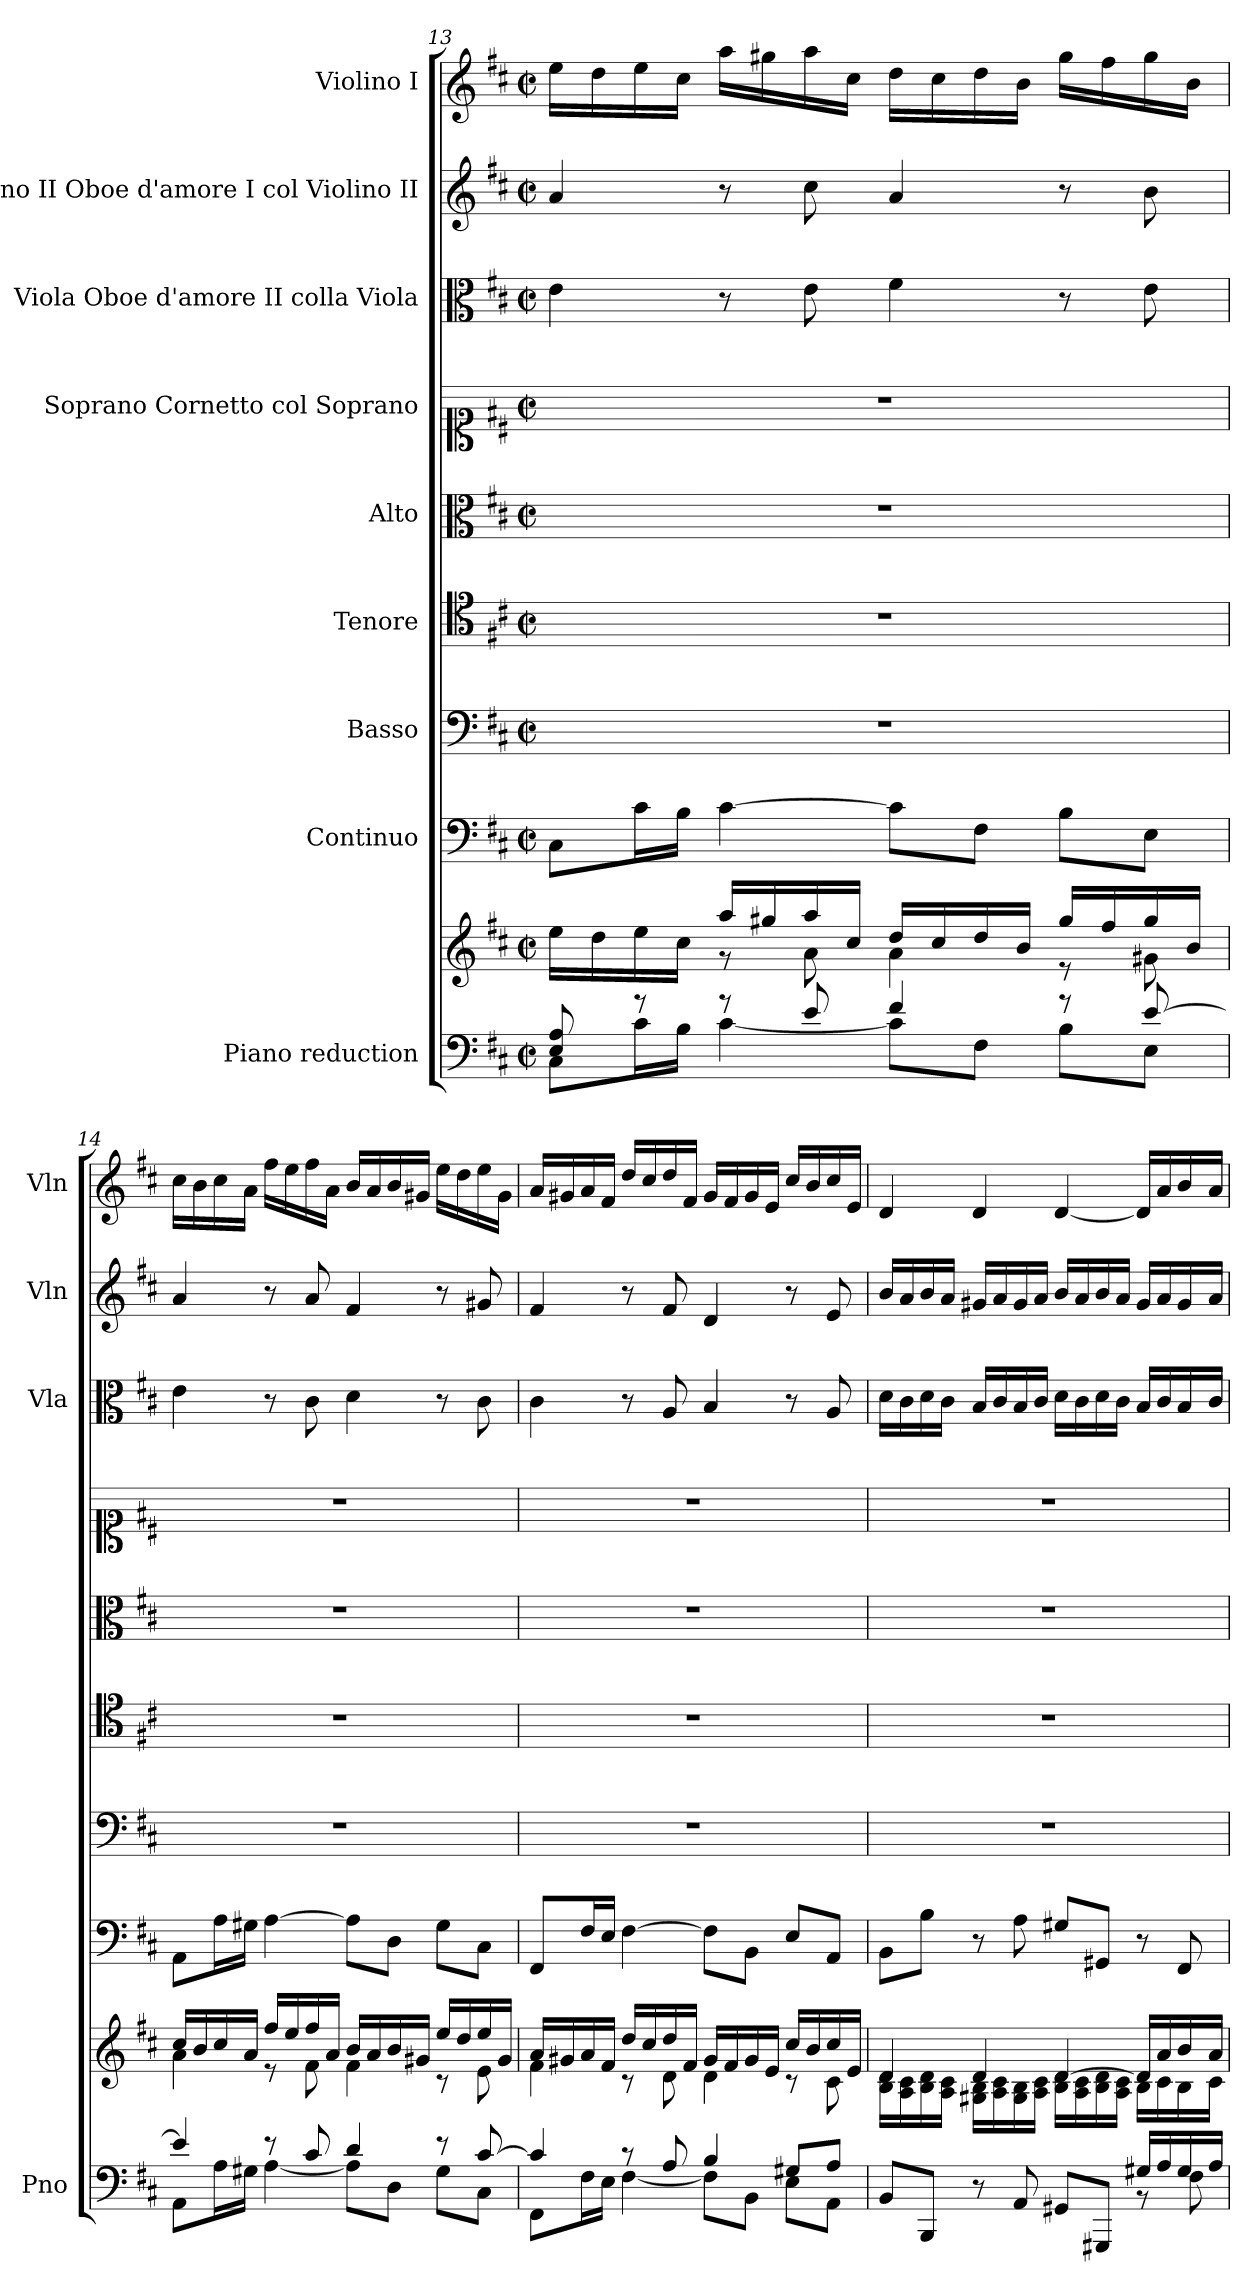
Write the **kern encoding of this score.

**kern	**kern	**kern	**kern	**kern	**kern	**kern	**kern	**kern	**kern
*part9	*part9	*part8	*part7	*part6	*part5	*part4	*part3	*part2	*part1
*staff10	*staff9	*staff8	*staff7	*staff6	*staff5	*staff4	*staff3	*staff2	*staff1
*I"Piano reduction	*	*I"Continuo	*I"Basso	*I"Tenore	*I"Alto	*I"Soprano Cornetto col Soprano	*I"Viola Oboe d'amore II colla Viola	*I"Violino II Oboe d'amore I col Violino II	*I"Violino I
*I'Pno	*	*	*	*	*	*	*I'Vla	*I'Vln	*I'Vln
!!LO:PB:g=z
*clefF4	*clefG2	*clefF4	*clefF4	*clefC4	*clefC3	*clefC1	*clefC3	*clefG2	*clefG2
*k[f#c#]	*k[f#c#]	*k[f#c#]	*k[f#c#]	*k[f#c#]	*k[f#c#]	*k[f#c#]	*k[f#c#]	*k[f#c#]	*k[f#c#]
*M2/2	*M2/2	*M2/2	*M2/2	*M2/2	*M2/2	*M2/2	*M2/2	*M2/2	*M2/2
*met(c|)	*met(c|)	*met(c|)	*met(c|)	*met(c|)	*met(c|)	*met(c|)	*met(c|)	*met(c|)	*met(c|)
=13	=13	=13	=13	=13	=13	=13	=13	=13	=13
*^	*^	*	*	*	*	*	*	*	*
8E/ 8A/	8C#\L	16ee\LL	4ryy	8C#\L	1r	1r	1r	1r	4e\	4a/	16ee\LL
.	.	16dd\	.	.	.	.	.	.	.	.	16dd\
8r	16c#\L	16ee\	.	16c#\L	.	.	.	.	.	.	16ee\
.	16B\JJ	16cc#\JJ	.	16B\JJ	.	.	.	.	.	.	16cc#\JJ
8r	[4c#\	16aa/LL	8r	[4c#\	.	.	.	.	8r	8r	16aa\LL
.	.	16gg#X/	.	.	.	.	.	.	.	.	16gg#X\
8e/	.	16aa/	8a\	.	.	.	.	.	8e\	8cc#\	16aa\
.	.	16cc#/JJ	.	.	.	.	.	.	.	.	16cc#\JJ
4f#/	8c#\L]	16dd/LL	4a\	8c#\L]	.	.	.	.	4f#\	4a/	16dd\LL
.	.	16cc#/	.	.	.	.	.	.	.	.	16cc#\
.	8F#\J	16dd/	.	8F#\J	.	.	.	.	.	.	16dd\
.	.	16b/JJ	.	.	.	.	.	.	.	.	16b\JJ
8r	8B\L	16gg#/LL	8r	8B\L	.	.	.	.	8r	8r	16gg#\LL
.	.	16ff#/	.	.	.	.	.	.	.	.	16ff#\
[8e/	8E\J	16gg#/	8g#X\	8E\J	.	.	.	.	8e\	8b\	16gg#\
.	.	16b/JJ	.	.	.	.	.	.	.	.	16b\JJ
=14	=14	=14	=14	=14	=14	=14	=14	=14	=14	=14	=14
4e/]	8AA\L	16cc#/LL	4a\	8AA\L	1r	1r	1r	1r	4e\	4a/	16cc#\LL
.	.	16b/	.	.	.	.	.	.	.	.	16b\
.	16A\L	16cc#/	.	16A\L	.	.	.	.	.	.	16cc#\
.	16G#X\JJ	16a/JJ	.	16G#X\JJ	.	.	.	.	.	.	16a\JJ
8r	[4A\	16ff#/LL	8r	[4A\	.	.	.	.	8r	8r	16ff#\LL
.	.	16ee/	.	.	.	.	.	.	.	.	16ee\
8c#/	.	16ff#/	8f#\	.	.	.	.	.	8c#\	8a/	16ff#\
.	.	16a/JJ	.	.	.	.	.	.	.	.	16a\JJ
4d/	8A\L]	16b/LL	4f#\	8A\L]	.	.	.	.	4d\	4f#/	16b/LL
.	.	16a/	.	.	.	.	.	.	.	.	16a/
.	8D\J	16b/	.	8D\J	.	.	.	.	.	.	16b/
.	.	16g#X/JJ	.	.	.	.	.	.	.	.	16g#X/JJ
8r	8G#\L	16ee/LL	8r	8G#\L	.	.	.	.	8r	8r	16ee\LL
.	.	16dd/	.	.	.	.	.	.	.	.	16dd\
[8c#/	8C#\J	16ee/	8e\	8C#\J	.	.	.	.	8c#\	8g#X/	16ee\
.	.	16g#/JJ	.	.	.	.	.	.	.	.	16g#\JJ
=15	=15	=15	=15	=15	=15	=15	=15	=15	=15	=15	=15
4c#/]	8FF#\L	16a/LL	4f#\	8FF#/L	1r	1r	1r	1r	4c#\	4f#/	16a/LL
.	.	16g#X/	.	.	.	.	.	.	.	.	16g#X/
.	16F#\L	16a/	.	16F#/L	.	.	.	.	.	.	16a/
.	16E\JJ	16f#/JJ	.	16E/JJ	.	.	.	.	.	.	16f#/JJ
8r	[4F#\	16dd/LL	8r	[4F#\	.	.	.	.	8r	8r	16dd/LL
.	.	16cc#/	.	.	.	.	.	.	.	.	16cc#/
8A/	.	16dd/	8d\	.	.	.	.	.	8A/	8f#/	16dd/
.	.	16f#/JJ	.	.	.	.	.	.	.	.	16f#/JJ
4B/	8F#\L]	16g#/LL	4d\	8F#\L]	.	.	.	.	4B/	4d/	16g#/LL
.	.	16f#/	.	.	.	.	.	.	.	.	16f#/
.	8BB\J	16g#/	.	8BB\J	.	.	.	.	.	.	16g#/
.	.	16e/JJ	.	.	.	.	.	.	.	.	16e/JJ
8G#X/L	8E\L	16cc#/LL	8r	8E/L	.	.	.	.	8r	8r	16cc#/LL
.	.	16b/	.	.	.	.	.	.	.	.	16b/
8A/J	8AA\J	16cc#/	8c#\	8AA/J	.	.	.	.	8A/	8e/	16cc#/
.	.	16e/JJ	.	.	.	.	.	.	.	.	16e/JJ
=16	=16	=16	=16	=16	=16	=16	=16	=16	=16	=16	=16
8BB/L	2.ryy	4d/	16B\ 16d\LL	8BB\L	1r	1r	1r	1r	16d\LL	16b/LL	4d/
.	.	.	16A\ 16c#\	.	.	.	.	.	16c#\	16a/	.
8BBB/J	.	.	16B\ 16d\	8B\J	.	.	.	.	16d\	16b/	.
.	.	.	16A\ 16c#\JJ	.	.	.	.	.	16c#\JJ	16a/JJ	.
8r	.	4d/	16G#X\ 16B\LL	8r	.	.	.	.	16B/LL	16g#X/LL	4d/
.	.	.	16A\ 16c#\	.	.	.	.	.	16c#/	16a/	.
8AA/	.	.	16G#\ 16B\	8A\	.	.	.	.	16B/	16g#/	.
.	.	.	16A\ 16c#\JJ	.	.	.	.	.	16c#/JJ	16a/JJ	.
8GG#X/L	.	[4d/	16B\ 16d\LL	8G#X/L	.	.	.	.	16d\LL	16b/LL	[4d/
.	.	.	16A\ 16c#\	.	.	.	.	.	16c#\	16a/	.
8GGG#X/J	.	.	16B\ 16d\	8GG#X/J	.	.	.	.	16d\	16b/	.
.	.	.	16A\ 16c#\JJ	.	.	.	.	.	16c#\JJ	16a/JJ	.
16G#X/LL	8r	16d/LL]	16B\LL	8r	.	.	.	.	16B/LL	16g#/LL	16d/LL]
16A/	.	16a/	16c#\	.	.	.	.	.	16c#/	16a/	16a/
16G#/	8F#\	16b/	16B\	8FF#/	.	.	.	.	16B/	16g#/	16b/
16A/JJ	.	16a/JJ	16c#\JJ	.	.	.	.	.	16c#/JJ	16a/JJ	16a/JJ
*v	*v	*	*	*	*	*	*	*	*	*	*
*	*v	*v	*	*	*	*	*	*	*	*
=	=	=	=	=	=	=	=	=	=
*-	*-	*-	*-	*-	*-	*-	*-	*-	*-
